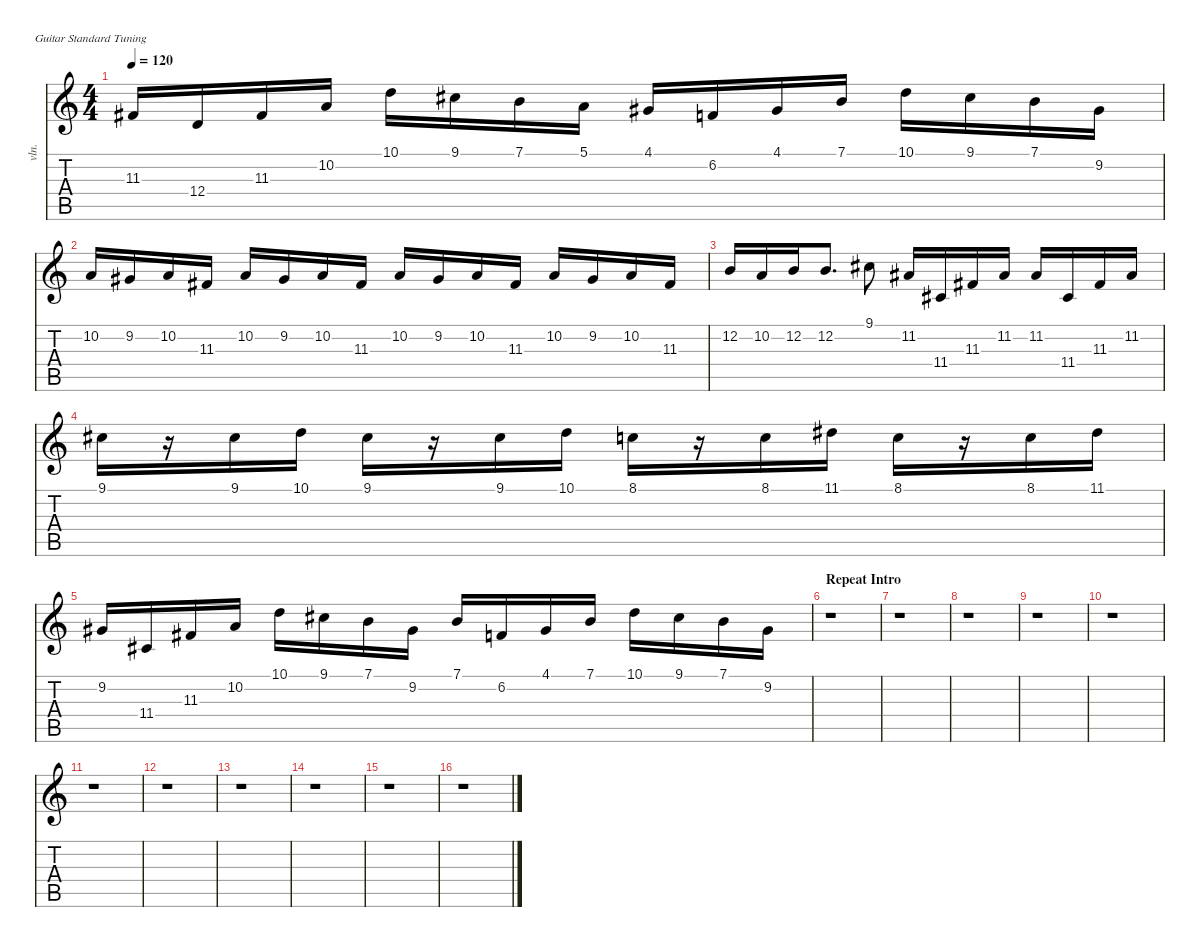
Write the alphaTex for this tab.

\defaultSystemsLayout 4
\hideDynamics
\bracketExtendMode nobrackets
\track ("Strings 2" "vln.") {instrument stringensemble1}
\staff {score tabs}
\tuning (E4 B3 G3 D3 A2 E2)
\ts (4 4)
\tempo 120
\clef g2
\ks c
11.3{acc #}.16{dy f} 12.4.16 11.3{acc #}.16 10.2.16 10.1.16 9.1{acc #}.16 7.1.16 5.1.16 4.1{acc #}.16 6.2.16 4.1{acc #}.16 7.1.16 10.1.16 9.1{acc #}.16 7.1.16 9.2{acc #}.16 |
10.2.16 9.2{acc #}.16 10.2.16 11.3{acc #}.16 10.2.16 9.2{acc #}.16 10.2.16 11.3{acc #}.16 10.2.16 9.2{acc #}.16 10.2.16 11.3{acc #}.16 10.2.16 9.2{acc #}.16 10.2.16 11.3{acc #}.16 |
12.2.16 10.2.16 12.2.16 12.2.8{d} 9.1{acc #}.8 11.2{acc #}.16 11.4{acc #}.16 11.3{acc #}.16 11.2{acc #}.16 11.2{acc #}.16 11.4{acc #}.16 11.3{acc #}.16 11.2{acc #}.16 |
9.1{acc #}.16 r.16 9.1{acc #}.16 10.1.16 9.1{acc #}.16 r.16 9.1{acc #}.16 10.1.16 8.1.16 r.16 8.1.16 11.1{acc #}.16 8.1.16 r.16 8.1.16 11.1{acc #}.16 |
9.2{acc #}.16 11.4{acc #}.16 11.3{acc #}.16 10.2.16 10.1.16 9.1{acc #}.16 7.1.16 9.2{acc #}.16 7.1.16 6.2.16 4.1{acc #}.16 7.1.16 10.1.16 9.1{acc #}.16 7.1.16 9.2{acc #}.16 |
\section ("" "Repeat Intro")
r.1 |
r.1 |
r.1 |
r.1 |
r.1 |
r.1 |
r.1 |
r.1 |
r.1 |
r.1 |
r.1
